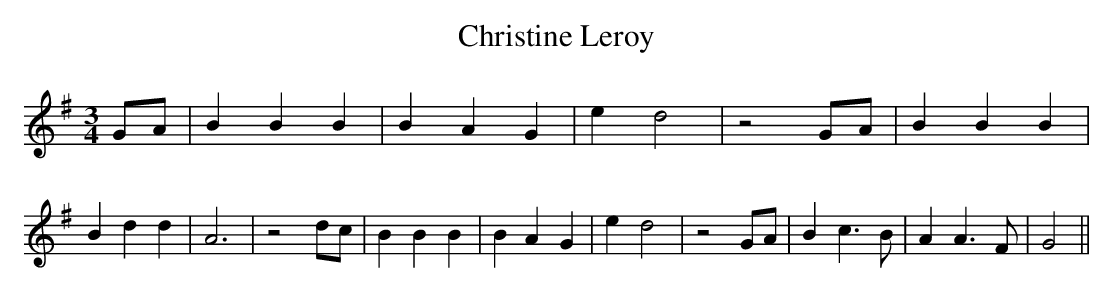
X:1
T:Christine Leroy
M:3/4
L:1/4
K:G
G/2-A/2| B B B| B A G| e d2| z2 G/2A/2| B B B| B d d| A3| z2 d/2c/2|\
 B B B| B A G| e d2| z2 G/2A/2| B c3/2 B/2| A A3/2 F/2| G2||
